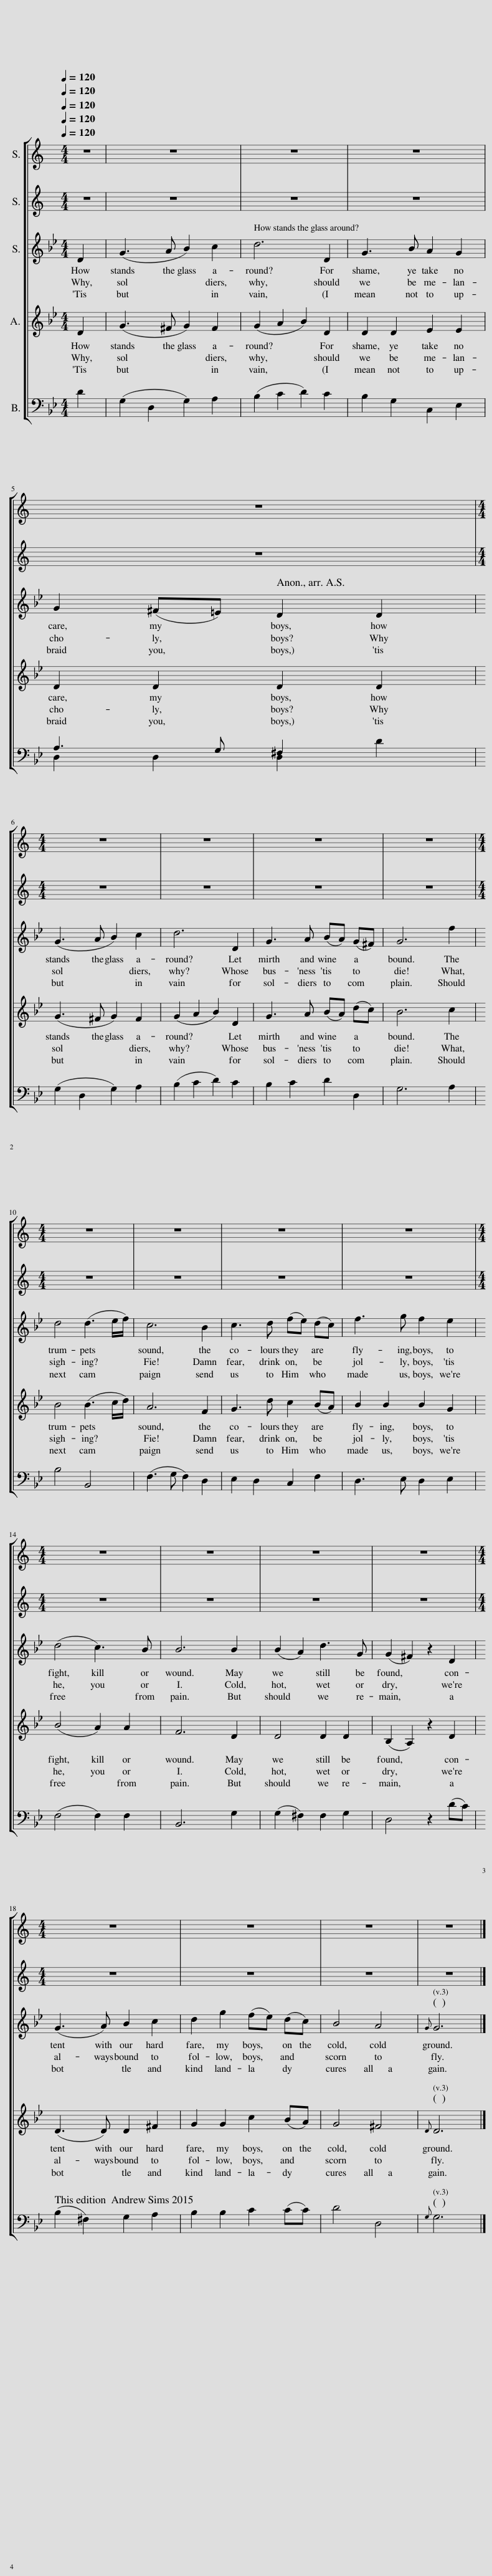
X:1
%%score [ 1 2 ( 3 4 ) ]
L:1/8
Q:1/4=120
M:4/4
I:linebreak $
K:C
V:1 treble
V:2 treble
V:3 bass
V:4 bass
V:1
[K:Bb] D2 | (G3 A B2) c2 | d6 D2 | G3 B A2 G2 |$ G2 (^F=E) D2 D2 |$ %5
 (G3 A B2) c2 | d6 D2 | G3 A (BA) (G^F) | G6 f2 |$ d4 (d3 e/f/) | %10
 c6 B2 | c3 d (fe) (dc) | f3 g f2 e2 |$ (d4 c3) B | B6 B2 | %15
 (B2 A2) d3 G | (G2 ^F2) z2 D2 |$ (G3 A) B2 c2 | d2 g2 (fe) (dc) | B4 A4 | %20
{G} G6 |] %21
V:2
[K:Bb] D2 | (G3 ^F G2) F2 | (G2 A2 B2) D2 | D2 D2 E2 E2 |$ D2 D2 D2 D2 |$ %5
 (G3 ^F G2) F2 | (G2 A2 B2) D2 | G3 A (BA) (dc) | B6 c2 |$ B4 (B3 c/d/) | %10
 A6 F2 | G3 d c2 (BA) | B2 B2 B2 G2 |$ (B4 A2) A2 | F6 D2 | %15
 D4 D2 D2 | (B,2 A,2) z2 D2 |$ (D3 D) D2 ^F2 | G2 G2 c2 (BA) | G4 ^F4 | %20
{D} D6 |] %21
V:3
[K:Bb] x2 | x2 x2 x2 x2 | x2 x2 x2 x2 | x2 x2 x2 x2 |$ A,3 G, ^F,2 x2 |$ %5
 (G,2 D,2 G,2) A,2 | (B,2 C2 D2) C2 | B,2 C2 D2 D,2 | G,6 A,2 |$ B,4 B,,4 | %10
 (F,3 G, F,2) D,2 | E,2 D,2 C,2 F,2 | D,3 E, D,2 E,2 |$ (F,4 F,2) F,2 | B,,6 G,2 | %15
 (G,2 ^F,2) F,2 G,2 | D,4 z2 (DC) |$ (B,2 ^F,2) G,2 A,2 | B,2 B,2 C2 (CC) | D4 D,4 | %20
{G,} G,6 |] %21
V:4
[K:Bb] D2 | (G,2 D,2 G,2) A,2 | (B,2 C2 D2) C2 | B,2 G,2 C,2 E,2 |$ D,2 D,2 D,2 D2 |$ %5
 x8 | x8 | x8 | x8 |$ x8 | %10
 x8 | x8 | x8 |$ x8 | x8 | %15
 x8 | x8 |$ x8 | x8 | x8 | %20
 x6 |] %21
